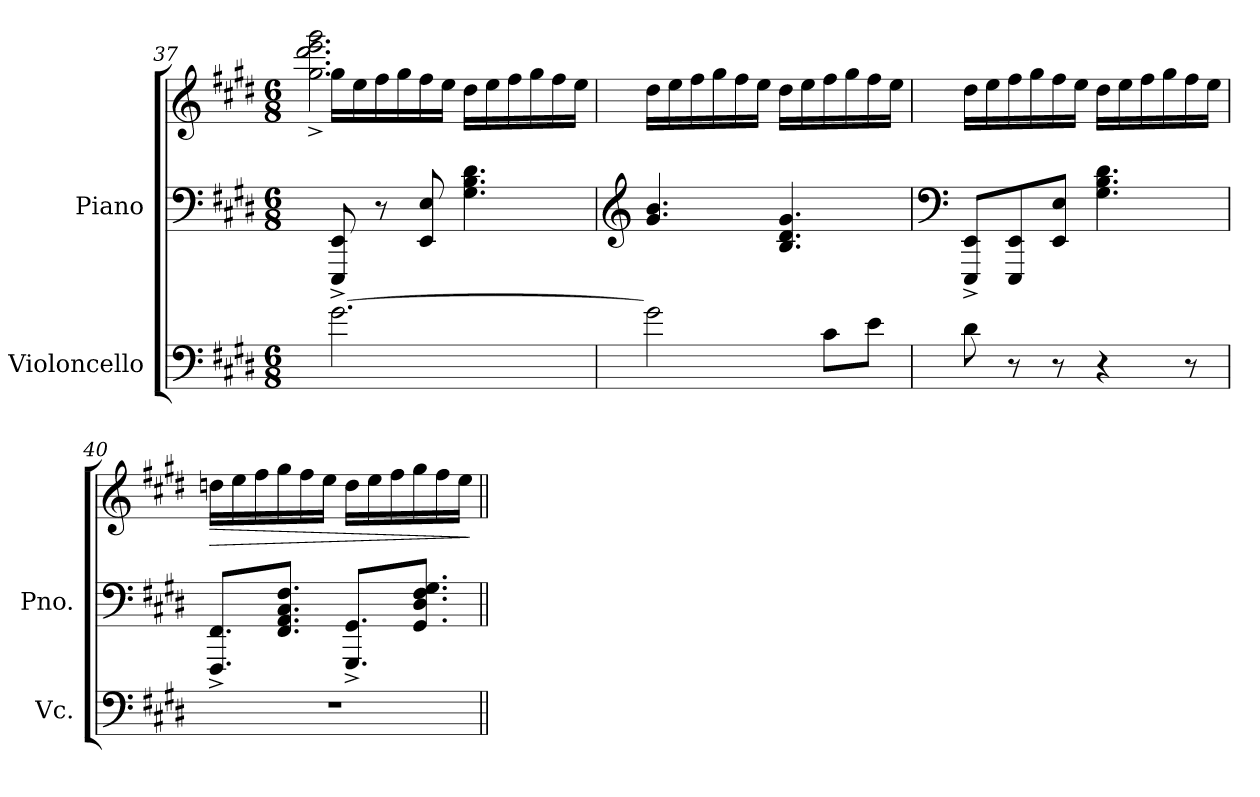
**kern	**kern	**kern	**dynam
*part2	*part1	*part1	*part1
*staff3	*staff2	*staff1	*staff1/2
*I"Violoncello	*I"Piano	*	*
*I'Vc.	*I'Pno.	*	*
!!LO:PB:g=z
*clefF4	*clefF4	*clefG2	*
*k[f#c#g#d#]	*k[f#c#g#d#]	*k[f#c#g#d#]	*
*M6/8	*M6/8	*M6/8	*
=37	=37	=37	=37
*	*	*^	*
[2.g#\	8EEE/^ 8EE/^	16gg#\LL	2.gg#\^> 2.ddd#\^> 2.eee\^> 2.ggg#\^>	.
.	.	16ee\	.	.
.	8r	16ff#\	.	.
.	.	16gg#\	.	.
.	8EE/ 8E/	16ff#\	.	.
.	.	16ee\JJ	.	.
.	4.G#\ 4.B\ 4.d#\	16dd#\LL	.	.
.	.	16ee\	.	.
.	.	16ff#\	.	.
.	.	16gg#\	.	.
.	.	16ff#\	.	.
.	.	16ee\JJ	.	.
*	*	*v	*v	*
=38	=38	=38	=38
*	*clefG2	*	*
2g#\]	4.g#/ 4.b/	16dd#\LL	.
.	.	16ee\	.
.	.	16ff#\	.
.	.	16gg#\	.
.	.	16ff#\	.
.	.	16ee\JJ	.
.	4.B/ 4.d#/ 4.g#/	16dd#\LL	.
.	.	16ee\	.
8c#\L	.	16ff#\	.
.	.	16gg#\	.
8e\J	.	16ff#\	.
.	.	16ee\JJ	.
=39	=39	=39	=39
*	*clefF4	*	*
8d#\	8EEE/^ 8EE/^L	16dd#\LL	.
.	.	16ee\	.
8r	8EEE/ 8EE/	16ff#\	.
.	.	16gg#\	.
8r	8EE/ 8E/J	16ff#\	.
.	.	16ee\JJ	.
4r	4.G#\ 4.B\ 4.d#\	16dd#\LL	.
.	.	16ee\	.
.	.	16ff#\	.
.	.	16gg#\	.
8r	.	16ff#\	.
.	.	16ee\JJ	.
=40	=40	=40	=40
!	!	!	!LO:HP:b
2.r	8.FFF#/^ 8.FF#/^L	16ddn\LL	>
.	.	16ee\	.
.	.	16ff#\	.
.	8.FF#/ 8.AA/ 8.C#/ 8.F#/J	16gg#\	.
.	.	16ff#\	.
.	.	16ee\JJ	.
.	8.GGG#/^ 8.GG#/^L	16dd\LL	.
.	.	16ee\	.
.	.	16ff#\	.
.	8.GG#/ 8.D#/ 8.F#/ 8.G#/J	16gg#\	.
.	.	16ff#\	.
.	.	16ee\JJ	.
.	.	.	]
=||	=||	=||	=||
*-	*-	*-	*-
